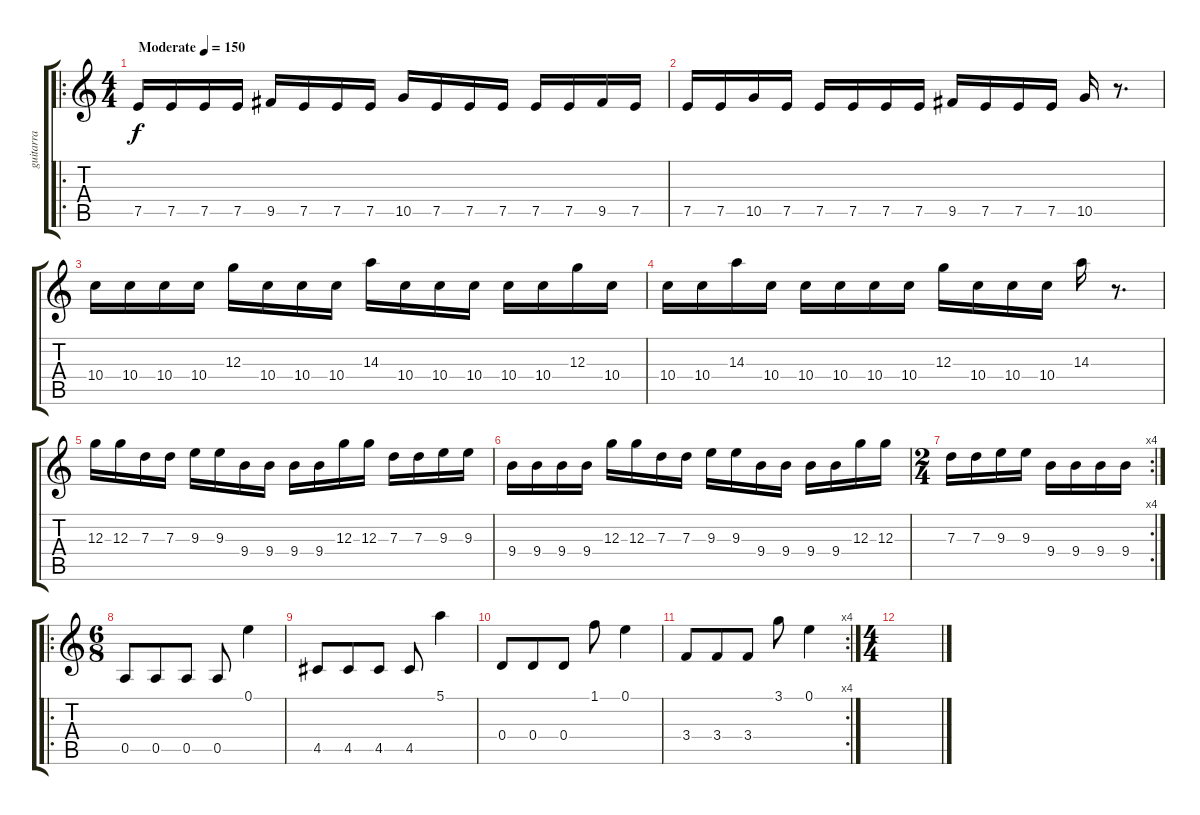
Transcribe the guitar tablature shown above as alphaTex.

\track ("guitarra " "guitarra ") {instrument overdrivenguitar}
\staff {score tabs}
\tuning (E4 B3 G3 D3 A2 E2) {hide}
\ro
\ts (4 4)
\tempo (150 "Moderate")
\clef g2
\ks c
7.5.16{dy f instrument overdrivenguitar} 7.5.16 7.5.16 7.5.16 9.5.16 7.5.16 7.5.16 7.5.16 10.5.16 7.5.16 7.5.16 7.5.16 7.5.16 7.5.16 9.5.16 7.5.16 |
7.5.16 7.5.16 10.5.16 7.5.16 7.5.16 7.5.16 7.5.16 7.5.16 9.5.16 7.5.16 7.5.16 7.5.16 10.5.16 r.8{d} |
10.4.16 10.4.16 10.4.16 10.4.16 12.3.16 10.4.16 10.4.16 10.4.16 14.3.16 10.4.16 10.4.16 10.4.16 10.4.16 10.4.16 12.3.16 10.4.16 |
10.4.16 10.4.16 14.3.16 10.4.16 10.4.16 10.4.16 10.4.16 10.4.16 12.3.16 10.4.16 10.4.16 10.4.16 14.3.16 r.8{d} |
12.3.16 12.3.16 7.3.16 7.3.16 9.3.16 9.3.16 9.4.16 9.4.16 9.4.16 9.4.16 12.3.16 12.3.16 7.3.16 7.3.16 9.3.16 9.3.16 |
9.4.16 9.4.16 9.4.16 9.4.16 12.3.16 12.3.16 7.3.16 7.3.16 9.3.16 9.3.16 9.4.16 9.4.16 9.4.16 9.4.16 12.3.16 12.3.16 |
\rc 4
\ts (2 4)
7.3.16 7.3.16 9.3.16 9.3.16 9.4.16 9.4.16 9.4.16 9.4.16 |
\ro
\ts (6 8)
0.5.8 0.5.8 0.5.8 0.5.8 0.1.4 |
4.5.8 4.5.8 4.5.8 4.5.8 5.1.4 |
0.4.8 0.4.8 0.4.8 1.1.8 0.1.4 |
\rc 4
3.4.8 3.4.8 3.4.8 3.1.8 0.1.4 |
\ts (4 4)
